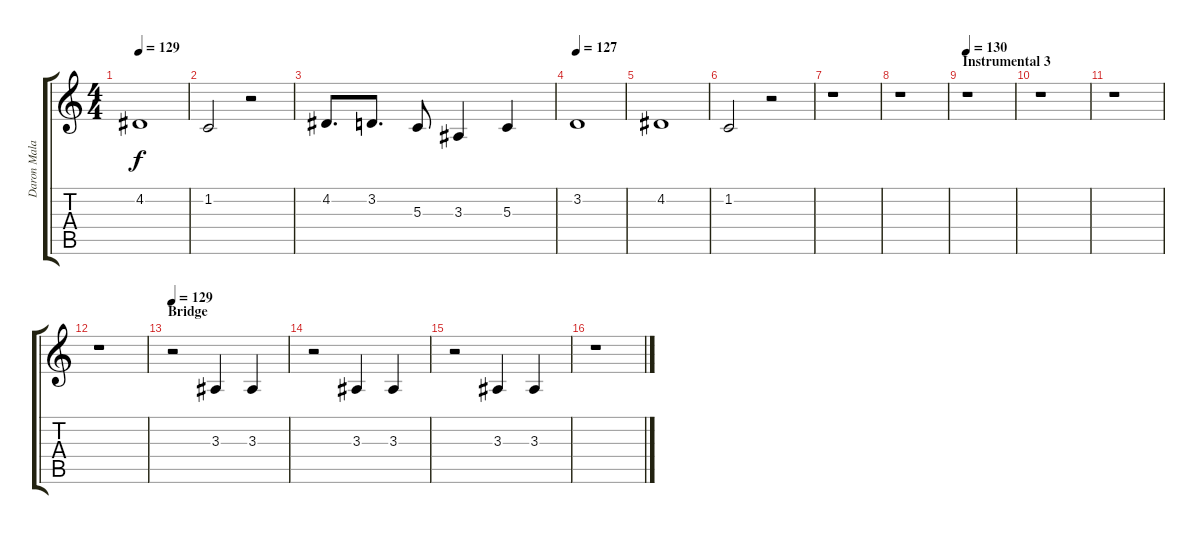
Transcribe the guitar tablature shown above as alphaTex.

\track ("Daron Malakian - Backing Vocals" "Daron Mala") {instrument oboe}
\staff {score tabs}
\tuning (E4 B3 G3 D3 A2 E2) {hide}
\ts (4 4)
\tempo 129
\clef g2
\ks c
4.2.1{dy f} |
1.2.2 r.2 |
4.2.8{d} 3.2.8{d} 5.3.8 3.3.4 5.3.4 |
\tempo 127
3.2.1 |
4.2.1 |
1.2.2 r.2 |
r.1 |
r.1 |
\section ("" "Instrumental 3")
\tempo 130
r.1 |
r.1 |
r.1 |
r.1 |
\section ("" "Bridge")
\tempo 129
r.2 3.3.4 3.3.4 |
r.2 3.3.4 3.3.4 |
r.2 3.3.4 3.3.4 |
r.1
